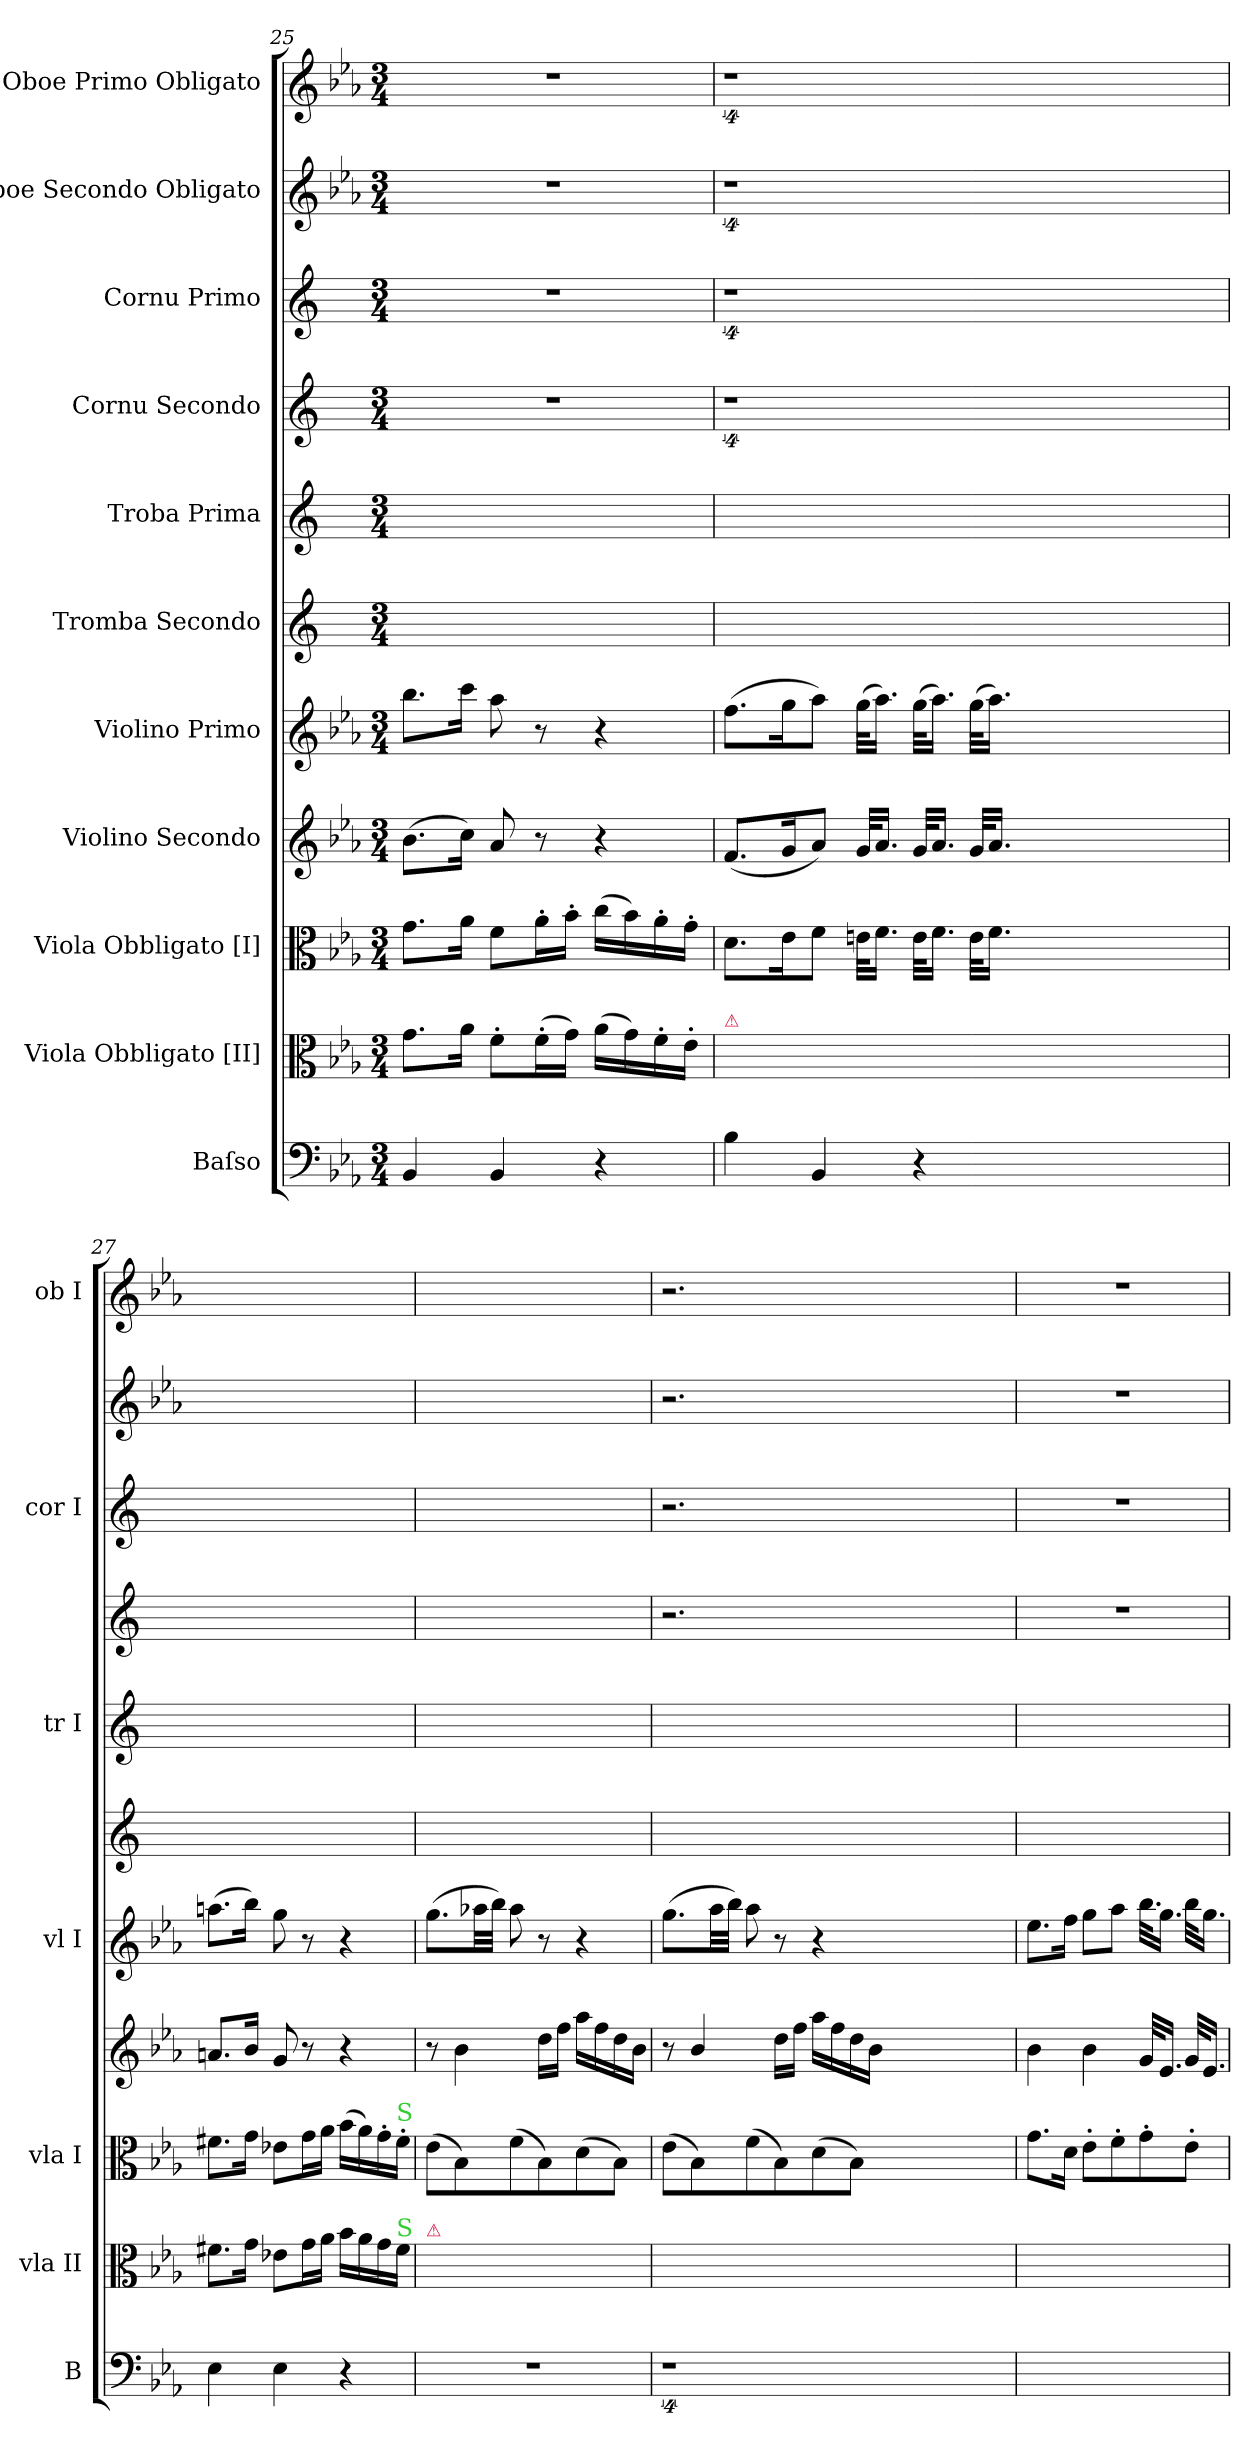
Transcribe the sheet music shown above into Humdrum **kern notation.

**kern	**kern	**kern	**kern	**kern	**kern	**kern	**kern	**kern	**kern	**kern
*part11	*part10	*part9	*part8	*part7	*part6	*part5	*part4	*part3	*part2	*part1
*staff11	*staff10	*staff9	*staff8	*staff7	*staff6	*staff5	*staff4	*staff3	*staff2	*staff1
*I"Baſso	*I"Viola Obbligato [II]	*I"Viola Obbligato [I]	*I"Violino Secondo	*I"Violino Primo	*I"Tromba Secondo	*I"Troba Prima	*I"Cornu Secondo	*I"Cornu Primo	*I"Oboe Secondo Obligato	*I"Oboe Primo Obligato
*I'B	*I'vla II	*I'vla I	*	*I'vl I	*	*I'tr I	*	*I'cor I	*	*I'ob I
*clefF4	*clefC3	*clefC3	*clefG2	*clefG2	*clefG2	*clefG2	*clefG2	*clefG2	*clefG2	*clefG2
*	*	*	*	*	*ITrd-2c-3	*ITrd-2c-3	*ITrd5c9	*ITrd5c9	*	*
*k[b-e-a-]	*k[b-e-a-]	*k[b-e-a-]	*k[b-e-a-]	*k[b-e-a-]	*k[b-e-a-]	*k[b-e-a-]	*k[b-e-a-]	*k[b-e-a-]	*k[b-e-a-]	*k[b-e-a-]
*M3/4	*M3/4	*M3/4	*M3/4	*M3/4	*M3/4	*M3/4	*M3/4	*M3/4	*M3/4	*M3/4
=25	=25	=25	=25	=25	=25	=25	=25	=25	=25	=25
4BB-/	8.g\L	8.g\L	(8.b-\L	8.bb-\L	2.ryy	2.ryy	2.r	2.r	2.r	2.r
.	16a-\Jk	16a-\Jk	16cc\Jk)	16ccc\Jk	.	.	.	.	.	.
4BB-/	8f'\L	8f\L	8a-/	8aa-\	.	.	.	.	.	.
.	(16f'\L	16a-'\L	8r	8r	.	.	.	.	.	.
.	16g\JJ)	16b-'\JJ	.	.	.	.	.	.	.	.
4r	(16a-\LL	(16cc\LL	4r	4r	.	.	.	.	.	.
.	16g\)	16b-\)	.	.	.	.	.	.	.	.
.	16f'\	16a-'\	.	.	.	.	.	.	.	.
.	16e-'\JJ	16g'\JJ	.	.	.	.	.	.	.	.
=26	=26	=26	=26	=26	=26	=26	=26	=26	=26	=26
!	!LO:TX:a:color=crimson:t=⚠	!	!	!	!	!	!	!	!	!
4B-\	8.d\Lyy	8.d\L	(8.f/L	(8.ff\L	2.ryy	2.ryy	4%9r	4%9r	4%9r	4%9r
.	16e-\Kyy	16e-\K	16g/K	16gg\K	.	.	.	.	.	.
4BB-/	8f\Jyy	8f\J	8a-/J)	8aa-\J)	.	.	.	.	.	.
.	32en\KLLyy	32en\KLL	32g/KLL	(32gg\KLL	.	.	.	.	.	.
.	16.f\JJyy	16.f\JJ	16.a-/JJ	16.aa-\JJ)	.	.	.	.	.	.
4r	32e\KLLyy	32e\KLL	32g/KLL	(32gg\KLL	.	.	.	.	.	.
.	16.f\JJyy	16.f\JJ	16.a-/JJ	16.aa-\JJ)	.	.	.	.	.	.
.	32e\KLLyy	32e\KLL	32g/KLL	(32gg\KLL	.	.	.	.	.	.
.	16.f\JJyy	16.f\JJ	16.a-/JJ	16.aa-\JJ)	.	.	.	.	.	.
1.ryy	1.ryy	1.ryy	1.ryy	1.ryy	1.ryy	1.ryy	.	.	.	.
=27	=27	=27	=27	=27	=27	=27	=27	=27	=27	=27
4E-\	8.f#X\L	8.f#X\L	8.an/L	(8.aan\L	2.ryy	2.ryy	2.ryy	2.ryy	2.ryy	2.ryy
.	16g\Jk	16g\Jk	16b-/Jk	16bb-\Jk)	.	.	.	.	.	.
4E-\	8e-X\L	8e-X\L	8g/	8gg\	.	.	.	.	.	.
.	16g\L	16g\L	8r	8r	.	.	.	.	.	.
.	16a-\JJ	16a-\JJ	.	.	.	.	.	.	.	.
4r	16b-\LL	(16b-\LL	4r	4r	.	.	.	.	.	.
.	16a-\	16a-\)	.	.	.	.	.	.	.	.
.	16g\	16g'\	.	.	.	.	.	.	.	.
!	!	!LO:TX:a:color=limegreen:t=S	!	!	!	!	!	!	!	!
!	!LO:TX:a:color=limegreen:t=S	!	!	!	!	!	!	!	!	!
.	16f#\JJ	16f#'\JJ	.	.	.	.	.	.	.	.
=28	=28	=28	=28	=28	=28	=28	=28	=28	=28	=28
!	!LO:TX:a:color=crimson:t=⚠	!	!	!	!	!	!	!	!	!
2.r	(8e-\Lyy	(8e-\L	8r	(8.gg\L	2.ryy	2.ryy	2.ryy	2.ryy	2.ryy	2.ryy
.	8B-\yy)	8B-\)	4b-\	.	.	.	.	.	.	.
.	.	.	.	32aa-X\LL	.	.	.	.	.	.
.	.	.	.	32bb-\JJJ)	.	.	.	.	.	.
.	(8f\yy	(8f\	.	8aa-\	.	.	.	.	.	.
.	8B-\yy)	8B-\)	16dd\LL	8r	.	.	.	.	.	.
.	.	.	16ff\JJ	.	.	.	.	.	.	.
.	(8d\yy	(8d\	16aa-\LL	4r	.	.	.	.	.	.
.	.	.	16ff\	.	.	.	.	.	.	.
.	8B-\Jyy)	8B-\J)	16dd\	.	.	.	.	.	.	.
.	.	.	16b-\JJ	.	.	.	.	.	.	.
=29	=29	=29	=29	=29	=29	=29	=29	=29	=29	=29
4%9r	(8e-\Lyy	(8e-\L	8r	(8.gg\L	2.ryy	2.ryy	2.r	2.r	2.r	2.r
.	8B-\yy)	8B-\)	4b-/	.	.	.	.	.	.	.
.	.	.	.	32aa-\LL	.	.	.	.	.	.
.	.	.	.	32bb-\JJJ)	.	.	.	.	.	.
.	(8f\yy	(8f\	.	8aa-\	.	.	.	.	.	.
.	8B-\yy)	8B-\)	16dd\LL	8r	.	.	.	.	.	.
.	.	.	16ff\JJ	.	.	.	.	.	.	.
.	(8d\yy	(8d\	16aa-\LL	4r	.	.	.	.	.	.
.	.	.	16ff\	.	.	.	.	.	.	.
.	8B-\Jyy)	8B-\J)	16dd\	.	.	.	.	.	.	.
.	.	.	16b-\JJ	.	.	.	.	.	.	.
.	1.ryy	1.ryy	1.ryy	1.ryy	1.ryy	1.ryy	1.ryy	1.ryy	1.ryy	1.ryy
=30	=30	=30	=30	=30	=30	=30	=30	=30	=30	=30
2.ryy	8.g\Lyy	8.g\L	4b-\	8.ee-\L	2.ryy	2.ryy	2.r	2.r	2.r	2.r
.	16d\Jkyy	16d\Jk	.	16ff\Jk	.	.	.	.	.	.
.	8e-'\Lyy	8e-'\L	4b-\	8gg\L	.	.	.	.	.	.
.	8f'\yy	8f'\	.	8aa-\J	.	.	.	.	.	.
!	!	!	!	!LO:N:vis=32.	!	!	!	!	!	!
.	8g'\yy	8g'\	32g/KLL	32bb-\KLL	.	.	.	.	.	.
.	.	.	16.e-/JJ	16.gg\JJ	.	.	.	.	.	.
.	8e-'\Jyy	8e-'\J	32g/KLL	32bb-\KLL	.	.	.	.	.	.
.	.	.	16.e-/JJ	16.gg\JJ	.	.	.	.	.	.
=	=	=	=	=	=	=	=	=	=	=
*-	*-	*-	*-	*-	*-	*-	*-	*-	*-	*-
